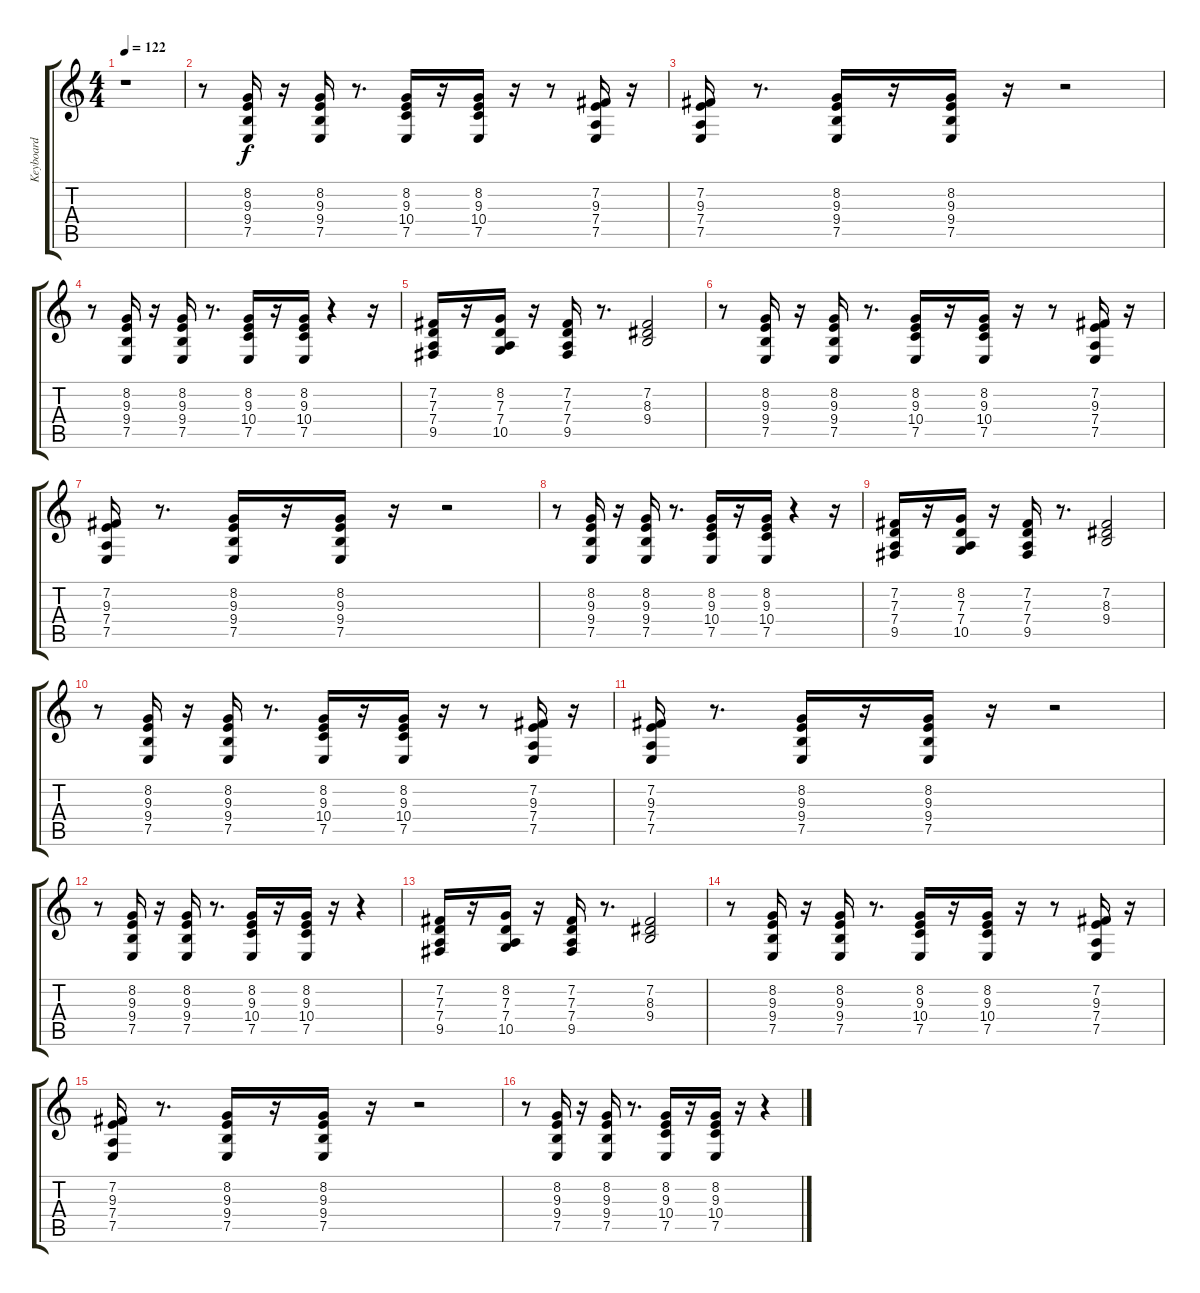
\track ("Keyboard" "Keyboard") {instrument stringensemble1}
\staff {score tabs}
\tuning (E4 B3 G3 D3 A2 E2) {hide}
\ts (4 4)
\tempo 122
\clef g2
\ks c
r.1{dy f instrument stringensemble1} |
r.8 (8.2 9.3 9.4 7.5).16 r.16 (8.2 9.3 9.4 7.5).16 r.8{d} (8.2 9.3 10.4 7.5).16 r.16 (8.2 9.3 10.4 7.5).16 r.16 r.8 (7.2 9.3 7.4 7.5).16 r.16 |
(7.2 9.3 7.4 7.5).16 r.8{d} (8.2 9.3 9.4 7.5).16 r.16 (8.2 9.3 9.4 7.5).16 r.16 r.2 |
r.8 (8.2 9.3 9.4 7.5).16 r.16 (8.2 9.3 9.4 7.5).16 r.8{d} (8.2 9.3 10.4 7.5).16 r.16 (8.2 9.3 10.4 7.5).16 r.4 r.16 |
(7.2 7.3 7.4 9.5).16 r.16 (8.2 7.3 7.4 10.5).16 r.16 (7.2 7.3 7.4 9.5).16 r.8{d} (7.2 8.3 9.4).2 |
r.8 (8.2 9.3 9.4 7.5).16 r.16 (8.2 9.3 9.4 7.5).16 r.8{d} (8.2 9.3 10.4 7.5).16 r.16 (8.2 9.3 10.4 7.5).16 r.16 r.8 (7.2 9.3 7.4 7.5).16 r.16 |
(7.2 9.3 7.4 7.5).16 r.8{d} (8.2 9.3 9.4 7.5).16 r.16 (8.2 9.3 9.4 7.5).16 r.16 r.2 |
r.8 (8.2 9.3 9.4 7.5).16 r.16 (8.2 9.3 9.4 7.5).16 r.8{d} (8.2 9.3 10.4 7.5).16 r.16 (8.2 9.3 10.4 7.5).16 r.4 r.16 |
(7.2 7.3 7.4 9.5).16 r.16 (8.2 7.3 7.4 10.5).16 r.16 (7.2 7.3 7.4 9.5).16 r.8{d} (7.2 8.3 9.4).2 |
r.8 (8.2 9.3 9.4 7.5).16 r.16 (8.2 9.3 9.4 7.5).16 r.8{d} (8.2 9.3 10.4 7.5).16 r.16 (8.2 9.3 10.4 7.5).16 r.16 r.8 (7.2 9.3 7.4 7.5).16 r.16 |
(7.2 9.3 7.4 7.5).16 r.8{d} (8.2 9.3 9.4 7.5).16 r.16 (8.2 9.3 9.4 7.5).16 r.16 r.2 |
r.8 (8.2 9.3 9.4 7.5).16 r.16 (8.2 9.3 9.4 7.5).16 r.8{d} (8.2 9.3 10.4 7.5).16 r.16 (8.2 9.3 10.4 7.5).16 r.16 r.4 |
(7.2 7.3 7.4 9.5).16 r.16 (8.2 7.3 7.4 10.5).16 r.16 (7.2 7.3 7.4 9.5).16 r.8{d} (7.2 8.3 9.4).2 |
r.8 (8.2 9.3 9.4 7.5).16 r.16 (8.2 9.3 9.4 7.5).16 r.8{d} (8.2 9.3 10.4 7.5).16 r.16 (8.2 9.3 10.4 7.5).16 r.16 r.8 (7.2 9.3 7.4 7.5).16 r.16 |
(7.2 9.3 7.4 7.5).16 r.8{d} (8.2 9.3 9.4 7.5).16 r.16 (8.2 9.3 9.4 7.5).16 r.16 r.2 |
r.8 (8.2 9.3 9.4 7.5).16 r.16 (8.2 9.3 9.4 7.5).16 r.8{d} (8.2 9.3 10.4 7.5).16 r.16 (8.2 9.3 10.4 7.5).16 r.16 r.4
